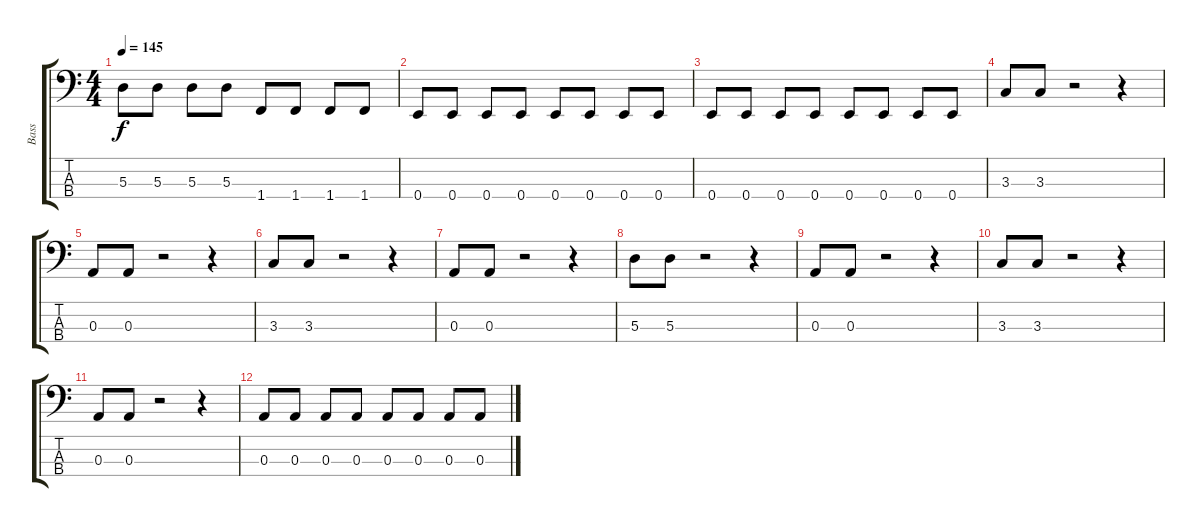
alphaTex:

\track ("Bass" "Bass") {instrument acousticbass}
\staff {score tabs}
\tuning (G2 D2 A1 E1) {hide}
\ts (4 4)
\tempo 145
\clef f4
\ks c
5.3.8{dy f} 5.3.8 5.3.8 5.3.8 1.4.8 1.4.8 1.4.8 1.4.8 |
0.4.8 0.4.8 0.4.8 0.4.8 0.4.8 0.4.8 0.4.8 0.4.8 |
0.4.8 0.4.8 0.4.8 0.4.8 0.4.8 0.4.8 0.4.8 0.4.8 |
3.3.8 3.3.8 r.2 r.4 |
0.3.8 0.3.8 r.2 r.4 |
3.3.8 3.3.8 r.2 r.4 |
0.3.8 0.3.8 r.2 r.4 |
5.3.8 5.3.8 r.2 r.4 |
0.3.8 0.3.8 r.2 r.4 |
3.3.8 3.3.8 r.2 r.4 |
0.3.8 0.3.8 r.2 r.4 |
0.3.8 0.3.8 0.3.8 0.3.8 0.3.8 0.3.8 0.3.8 0.3.8
